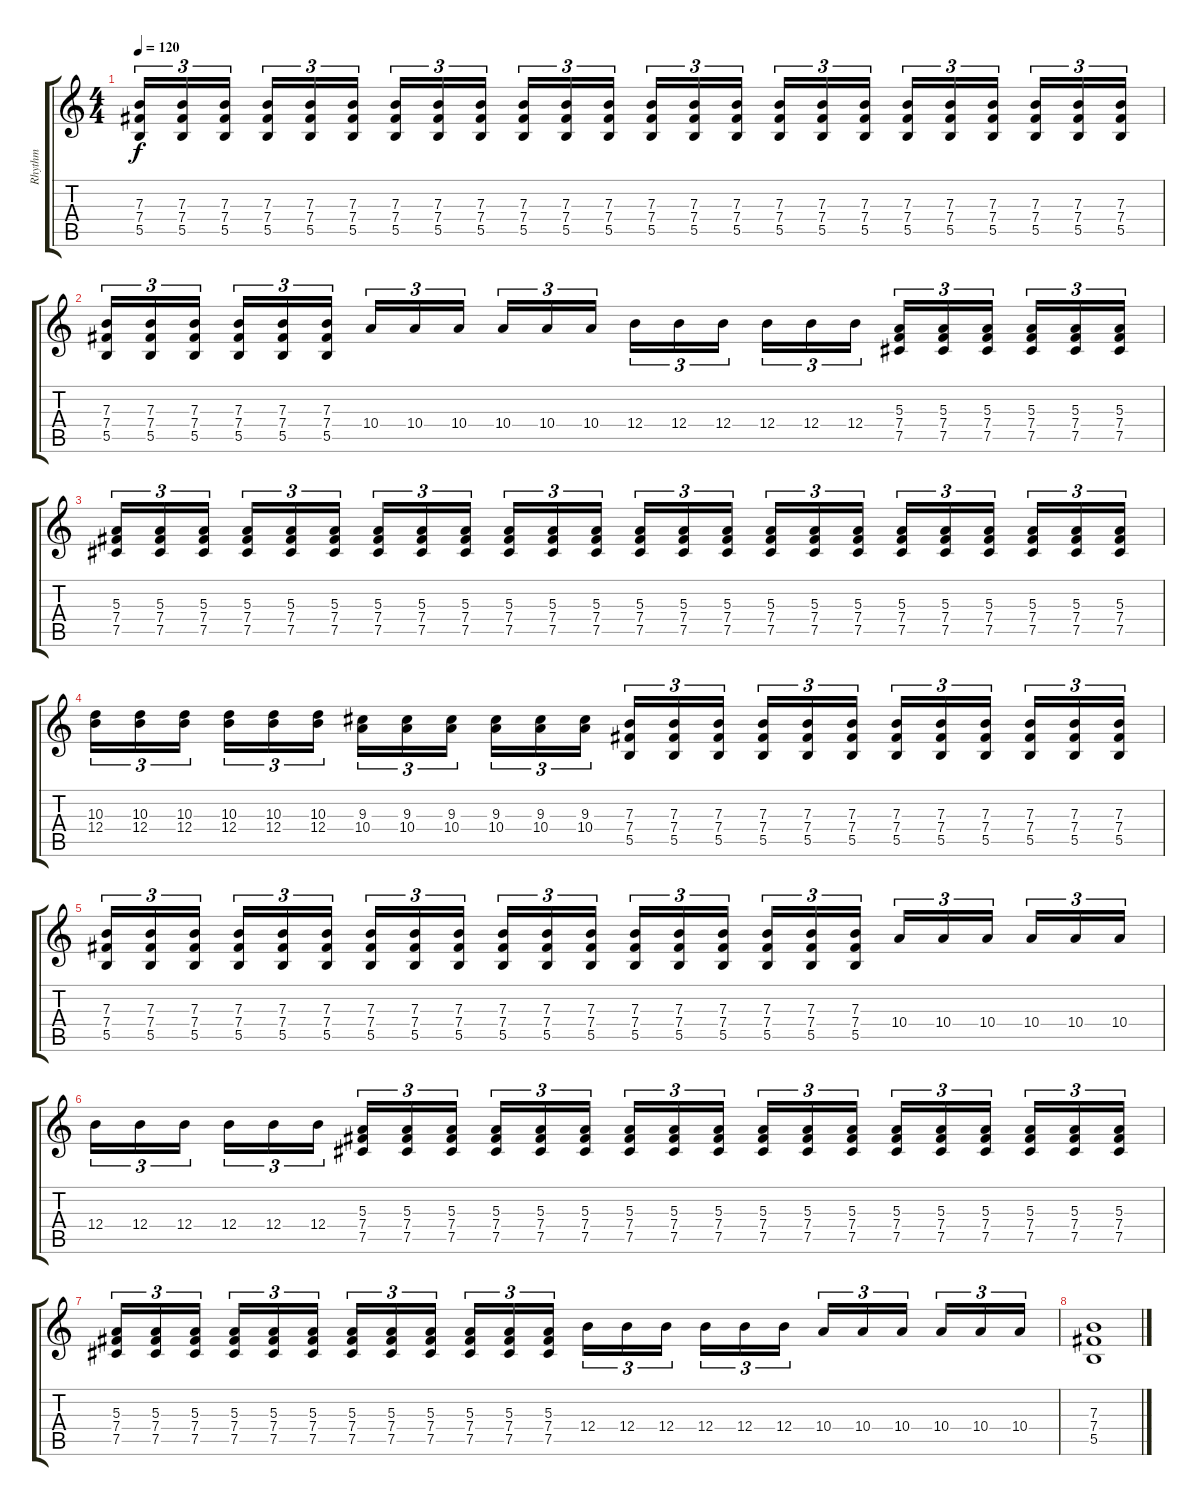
\track ("Rhythm" "Rhythm") {instrument distortionguitar}
\staff {score tabs}
\tuning (Db4 Ab3 E3 B2 Gb2 Db2) {hide}
\ts (4 4)
\tempo 120
\clef g2
\ks c
(7.3 7.4 5.5).16{tu (3 2) dy f} (7.3 7.4 5.5).16{tu (3 2)} (7.3 7.4 5.5).16{tu (3 2) beam splitsecondary} (7.3 7.4 5.5).16{tu (3 2)} (7.3 7.4 5.5).16{tu (3 2)} (7.3 7.4 5.5).16{tu (3 2)} (7.3 7.4 5.5).16{tu (3 2)} (7.3 7.4 5.5).16{tu (3 2)} (7.3 7.4 5.5).16{tu (3 2) beam splitsecondary} (7.3 7.4 5.5).16{tu (3 2)} (7.3 7.4 5.5).16{tu (3 2)} (7.3 7.4 5.5).16{tu (3 2)} (7.3 7.4 5.5).16{tu (3 2)} (7.3 7.4 5.5).16{tu (3 2)} (7.3 7.4 5.5).16{tu (3 2) beam splitsecondary} (7.3 7.4 5.5).16{tu (3 2)} (7.3 7.4 5.5).16{tu (3 2)} (7.3 7.4 5.5).16{tu (3 2)} (7.3 7.4 5.5).16{tu (3 2)} (7.3 7.4 5.5).16{tu (3 2)} (7.3 7.4 5.5).16{tu (3 2) beam splitsecondary} (7.3 7.4 5.5).16{tu (3 2)} (7.3 7.4 5.5).16{tu (3 2)} (7.3 7.4 5.5).16{tu (3 2)} |
(7.3 7.4 5.5).16{tu (3 2)} (7.3 7.4 5.5).16{tu (3 2)} (7.3 7.4 5.5).16{tu (3 2) beam splitsecondary} (7.3 7.4 5.5).16{tu (3 2)} (7.3 7.4 5.5).16{tu (3 2)} (7.3 7.4 5.5).16{tu (3 2)} 10.4.16{tu (3 2)} 10.4.16{tu (3 2)} 10.4.16{tu (3 2) beam splitsecondary} 10.4.16{tu (3 2)} 10.4.16{tu (3 2)} 10.4.16{tu (3 2)} 12.4.16{tu (3 2)} 12.4.16{tu (3 2)} 12.4.16{tu (3 2) beam splitsecondary} 12.4.16{tu (3 2)} 12.4.16{tu (3 2)} 12.4.16{tu (3 2)} (5.3 7.4 7.5).16{tu (3 2)} (5.3 7.4 7.5).16{tu (3 2)} (5.3 7.4 7.5).16{tu (3 2) beam splitsecondary} (5.3 7.4 7.5).16{tu (3 2)} (5.3 7.4 7.5).16{tu (3 2)} (5.3 7.4 7.5).16{tu (3 2)} |
(5.3 7.4 7.5).16{tu (3 2)} (5.3 7.4 7.5).16{tu (3 2)} (5.3 7.4 7.5).16{tu (3 2) beam splitsecondary} (5.3 7.4 7.5).16{tu (3 2)} (5.3 7.4 7.5).16{tu (3 2)} (5.3 7.4 7.5).16{tu (3 2)} (5.3 7.4 7.5).16{tu (3 2)} (5.3 7.4 7.5).16{tu (3 2)} (5.3 7.4 7.5).16{tu (3 2) beam splitsecondary} (5.3 7.4 7.5).16{tu (3 2)} (5.3 7.4 7.5).16{tu (3 2)} (5.3 7.4 7.5).16{tu (3 2)} (5.3 7.4 7.5).16{tu (3 2)} (5.3 7.4 7.5).16{tu (3 2)} (5.3 7.4 7.5).16{tu (3 2) beam splitsecondary} (5.3 7.4 7.5).16{tu (3 2)} (5.3 7.4 7.5).16{tu (3 2)} (5.3 7.4 7.5).16{tu (3 2)} (5.3 7.4 7.5).16{tu (3 2)} (5.3 7.4 7.5).16{tu (3 2)} (5.3 7.4 7.5).16{tu (3 2) beam splitsecondary} (5.3 7.4 7.5).16{tu (3 2)} (5.3 7.4 7.5).16{tu (3 2)} (5.3 7.4 7.5).16{tu (3 2)} |
(10.3 12.4).16{tu (3 2)} (10.3 12.4).16{tu (3 2)} (10.3 12.4).16{tu (3 2) beam splitsecondary} (10.3 12.4).16{tu (3 2)} (10.3 12.4).16{tu (3 2)} (10.3 12.4).16{tu (3 2)} (9.3 10.4).16{tu (3 2)} (9.3 10.4).16{tu (3 2)} (9.3 10.4).16{tu (3 2) beam splitsecondary} (9.3 10.4).16{tu (3 2)} (9.3 10.4).16{tu (3 2)} (9.3 10.4).16{tu (3 2)} (7.3 7.4 5.5).16{tu (3 2)} (7.3 7.4 5.5).16{tu (3 2)} (7.3 7.4 5.5).16{tu (3 2) beam splitsecondary} (7.3 7.4 5.5).16{tu (3 2)} (7.3 7.4 5.5).16{tu (3 2)} (7.3 7.4 5.5).16{tu (3 2)} (7.3 7.4 5.5).16{tu (3 2)} (7.3 7.4 5.5).16{tu (3 2)} (7.3 7.4 5.5).16{tu (3 2) beam splitsecondary} (7.3 7.4 5.5).16{tu (3 2)} (7.3 7.4 5.5).16{tu (3 2)} (7.3 7.4 5.5).16{tu (3 2)} |
(7.3 7.4 5.5).16{tu (3 2)} (7.3 7.4 5.5).16{tu (3 2)} (7.3 7.4 5.5).16{tu (3 2) beam splitsecondary} (7.3 7.4 5.5).16{tu (3 2)} (7.3 7.4 5.5).16{tu (3 2)} (7.3 7.4 5.5).16{tu (3 2)} (7.3 7.4 5.5).16{tu (3 2)} (7.3 7.4 5.5).16{tu (3 2)} (7.3 7.4 5.5).16{tu (3 2) beam splitsecondary} (7.3 7.4 5.5).16{tu (3 2)} (7.3 7.4 5.5).16{tu (3 2)} (7.3 7.4 5.5).16{tu (3 2)} (7.3 7.4 5.5).16{tu (3 2)} (7.3 7.4 5.5).16{tu (3 2)} (7.3 7.4 5.5).16{tu (3 2) beam splitsecondary} (7.3 7.4 5.5).16{tu (3 2)} (7.3 7.4 5.5).16{tu (3 2)} (7.3 7.4 5.5).16{tu (3 2)} 10.4.16{tu (3 2)} 10.4.16{tu (3 2)} 10.4.16{tu (3 2) beam splitsecondary} 10.4.16{tu (3 2)} 10.4.16{tu (3 2)} 10.4.16{tu (3 2)} |
12.4.16{tu (3 2)} 12.4.16{tu (3 2)} 12.4.16{tu (3 2) beam splitsecondary} 12.4.16{tu (3 2)} 12.4.16{tu (3 2)} 12.4.16{tu (3 2)} (5.3 7.4 7.5).16{tu (3 2)} (5.3 7.4 7.5).16{tu (3 2)} (5.3 7.4 7.5).16{tu (3 2) beam splitsecondary} (5.3 7.4 7.5).16{tu (3 2)} (5.3 7.4 7.5).16{tu (3 2)} (5.3 7.4 7.5).16{tu (3 2)} (5.3 7.4 7.5).16{tu (3 2)} (5.3 7.4 7.5).16{tu (3 2)} (5.3 7.4 7.5).16{tu (3 2) beam splitsecondary} (5.3 7.4 7.5).16{tu (3 2)} (5.3 7.4 7.5).16{tu (3 2)} (5.3 7.4 7.5).16{tu (3 2)} (5.3 7.4 7.5).16{tu (3 2)} (5.3 7.4 7.5).16{tu (3 2)} (5.3 7.4 7.5).16{tu (3 2) beam splitsecondary} (5.3 7.4 7.5).16{tu (3 2)} (5.3 7.4 7.5).16{tu (3 2)} (5.3 7.4 7.5).16{tu (3 2)} |
(5.3 7.4 7.5).16{tu (3 2)} (5.3 7.4 7.5).16{tu (3 2)} (5.3 7.4 7.5).16{tu (3 2) beam splitsecondary} (5.3 7.4 7.5).16{tu (3 2)} (5.3 7.4 7.5).16{tu (3 2)} (5.3 7.4 7.5).16{tu (3 2)} (5.3 7.4 7.5).16{tu (3 2)} (5.3 7.4 7.5).16{tu (3 2)} (5.3 7.4 7.5).16{tu (3 2) beam splitsecondary} (5.3 7.4 7.5).16{tu (3 2)} (5.3 7.4 7.5).16{tu (3 2)} (5.3 7.4 7.5).16{tu (3 2)} 12.4.16{tu (3 2)} 12.4.16{tu (3 2)} 12.4.16{tu (3 2) beam splitsecondary} 12.4.16{tu (3 2)} 12.4.16{tu (3 2)} 12.4.16{tu (3 2)} 10.4.16{tu (3 2)} 10.4.16{tu (3 2)} 10.4.16{tu (3 2) beam splitsecondary} 10.4.16{tu (3 2)} 10.4.16{tu (3 2)} 10.4.16{tu (3 2)} |
(7.3 7.4 5.5).1
